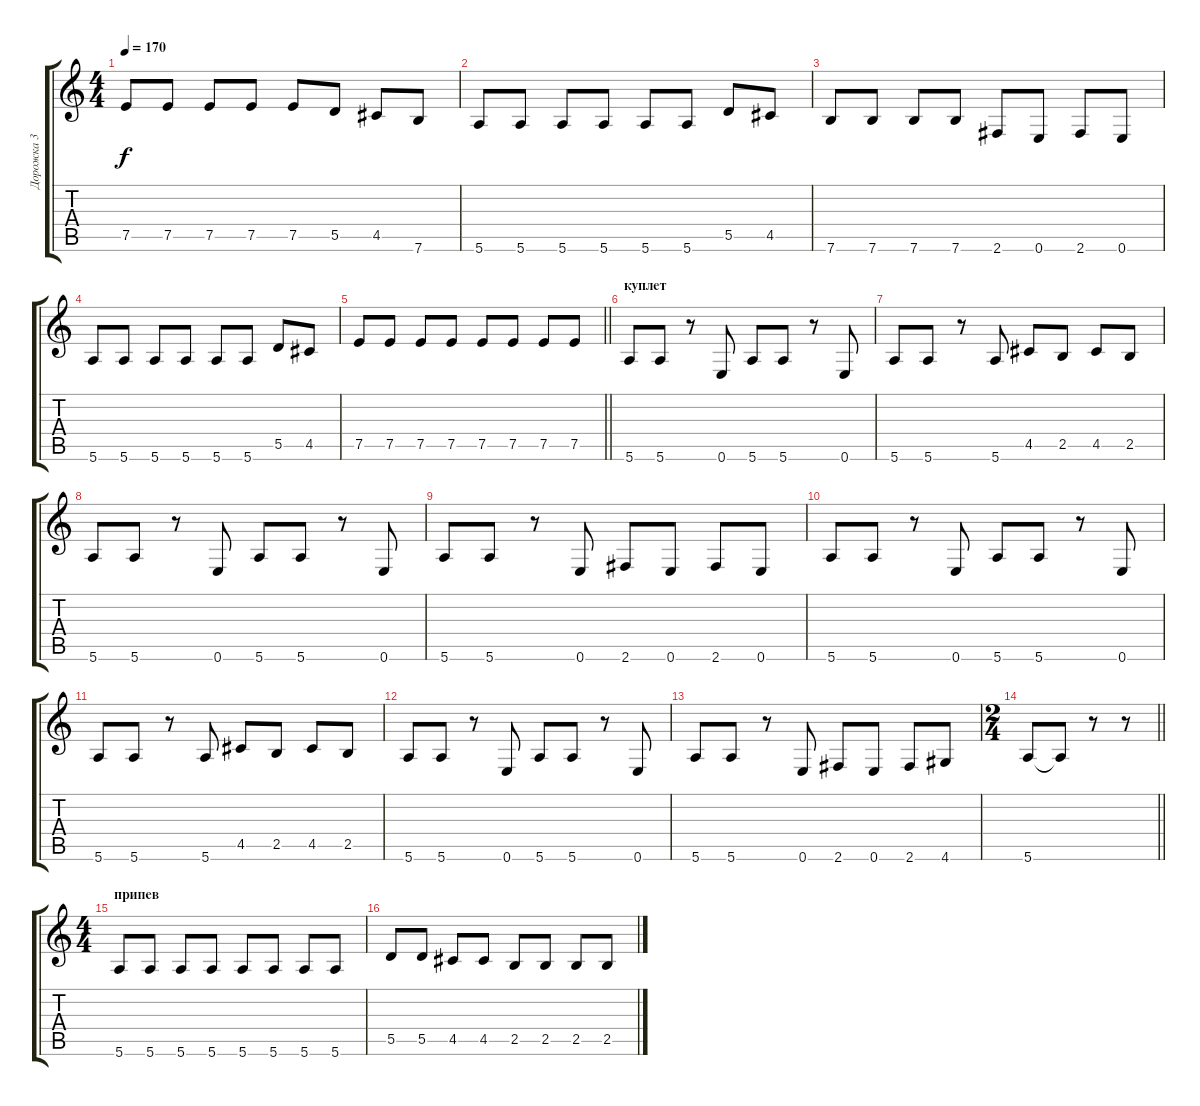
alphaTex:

\track ("Дорожка 3" "Дорожка 3") {instrument distortionguitar}
\staff {score tabs}
\tuning (E4 B3 G3 D3 A2 E2) {hide}
\ts (4 4)
\tempo 170
\clef g2
\ks c
7.5.8{dy f} 7.5.8 7.5.8 7.5.8 7.5.8 5.5.8 4.5.8 7.6.8 |
5.6.8 5.6.8 5.6.8 5.6.8 5.6.8 5.6.8 5.5.8 4.5.8 |
7.6.8 7.6.8 7.6.8 7.6.8 2.6.8 0.6.8 2.6.8 0.6.8 |
5.6.8 5.6.8 5.6.8 5.6.8 5.6.8 5.6.8 5.5.8 4.5.8 |
\barLineRight lightlight
7.5.8 7.5.8 7.5.8 7.5.8 7.5.8 7.5.8 7.5.8 7.5.8 |
\section ("" "куплет")
5.6.8 5.6.8 r.8 0.6.8 5.6.8 5.6.8 r.8 0.6.8 |
5.6.8 5.6.8 r.8 5.6.8 4.5.8 2.5.8 4.5.8 2.5.8 |
5.6.8 5.6.8 r.8 0.6.8 5.6.8 5.6.8 r.8 0.6.8 |
5.6.8 5.6.8 r.8 0.6.8 2.6.8 0.6.8 2.6.8 0.6.8 |
5.6.8 5.6.8 r.8 0.6.8 5.6.8 5.6.8 r.8 0.6.8 |
5.6.8 5.6.8 r.8 5.6.8 4.5.8 2.5.8 4.5.8 2.5.8 |
5.6.8 5.6.8 r.8 0.6.8 5.6.8 5.6.8 r.8 0.6.8 |
5.6.8 5.6.8 r.8 0.6.8 2.6.8 0.6.8 2.6.8 4.6.8 |
\ts (2 4)
\barLineRight lightlight
5.6.8 5.6{t}.8 r.8 r.8 |
\ts (4 4)
\section ("" "припев")
5.6.8 5.6.8 5.6.8 5.6.8 5.6.8 5.6.8 5.6.8 5.6.8 |
5.5.8 5.5.8 4.5.8 4.5.8 2.5.8 2.5.8 2.5.8 2.5.8
